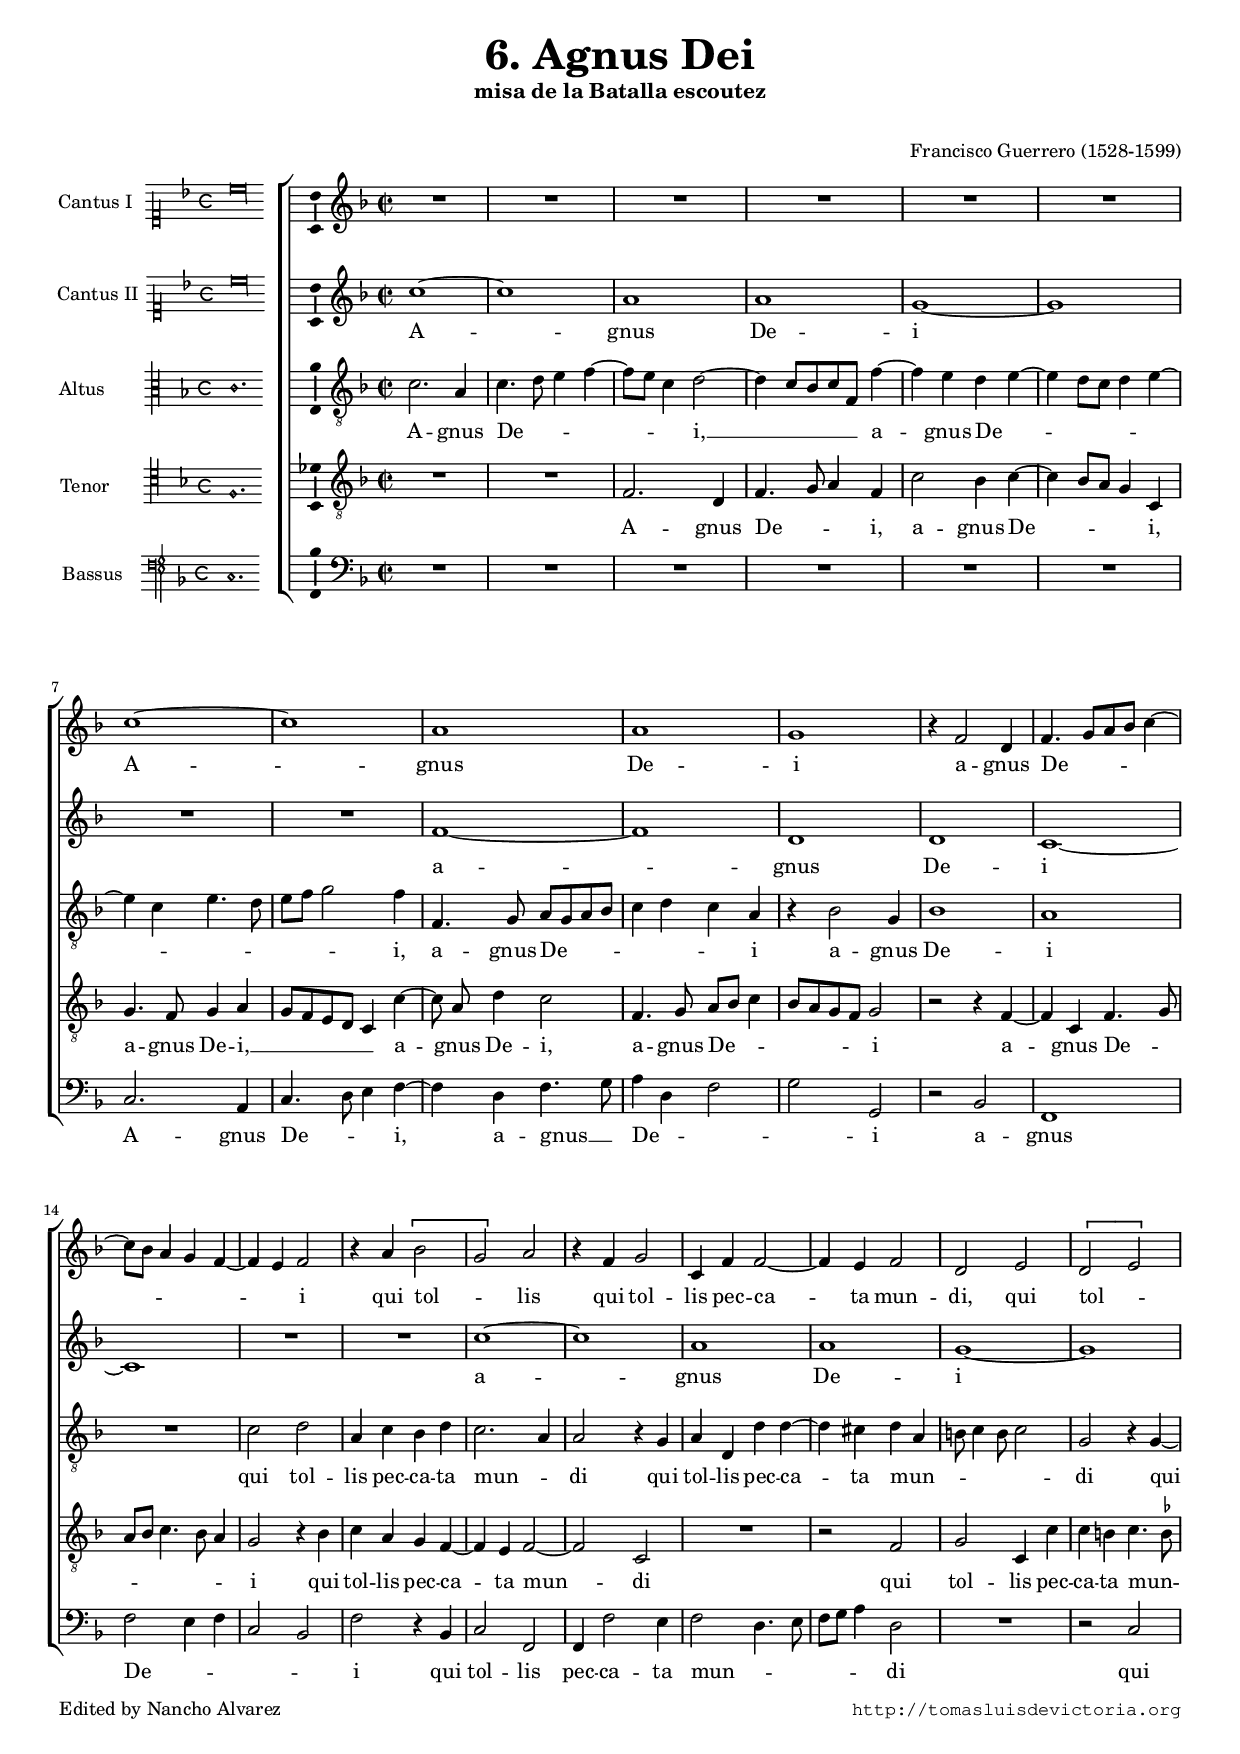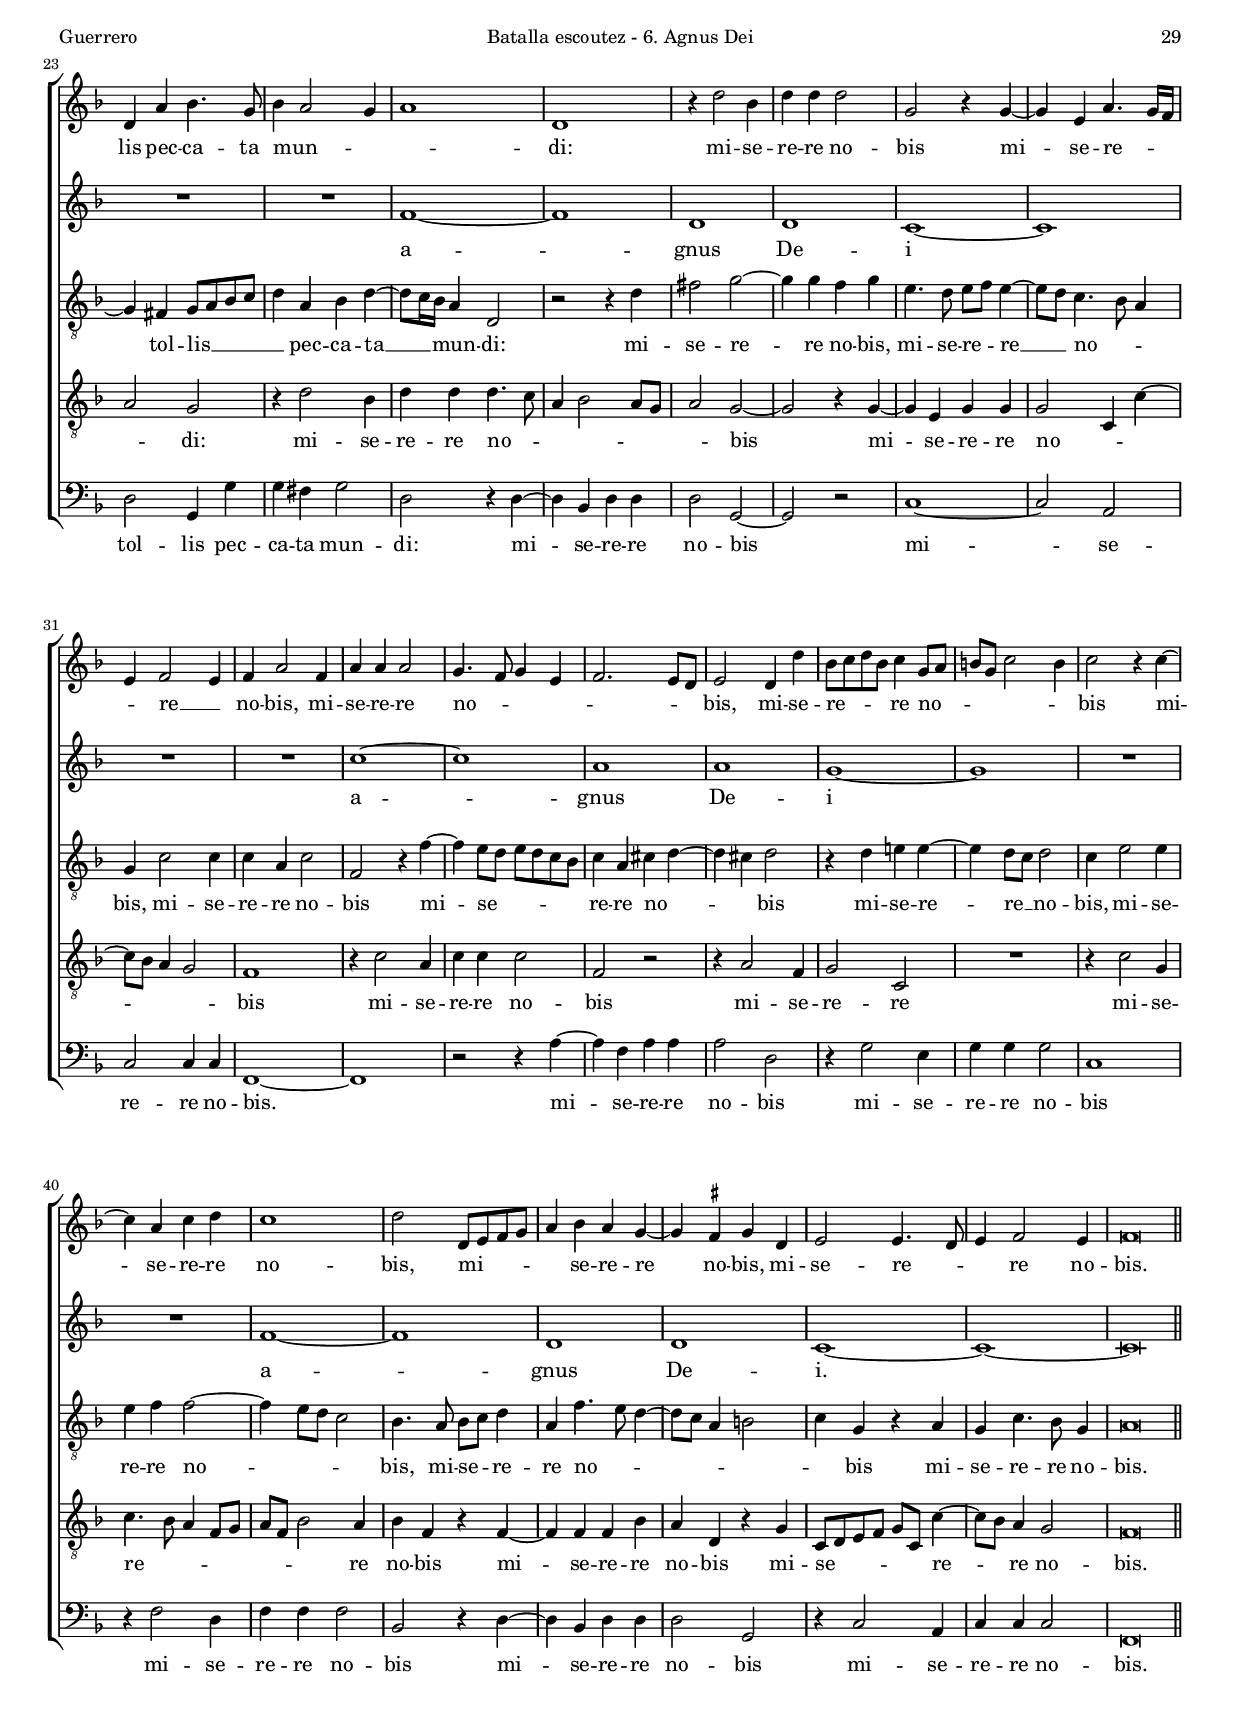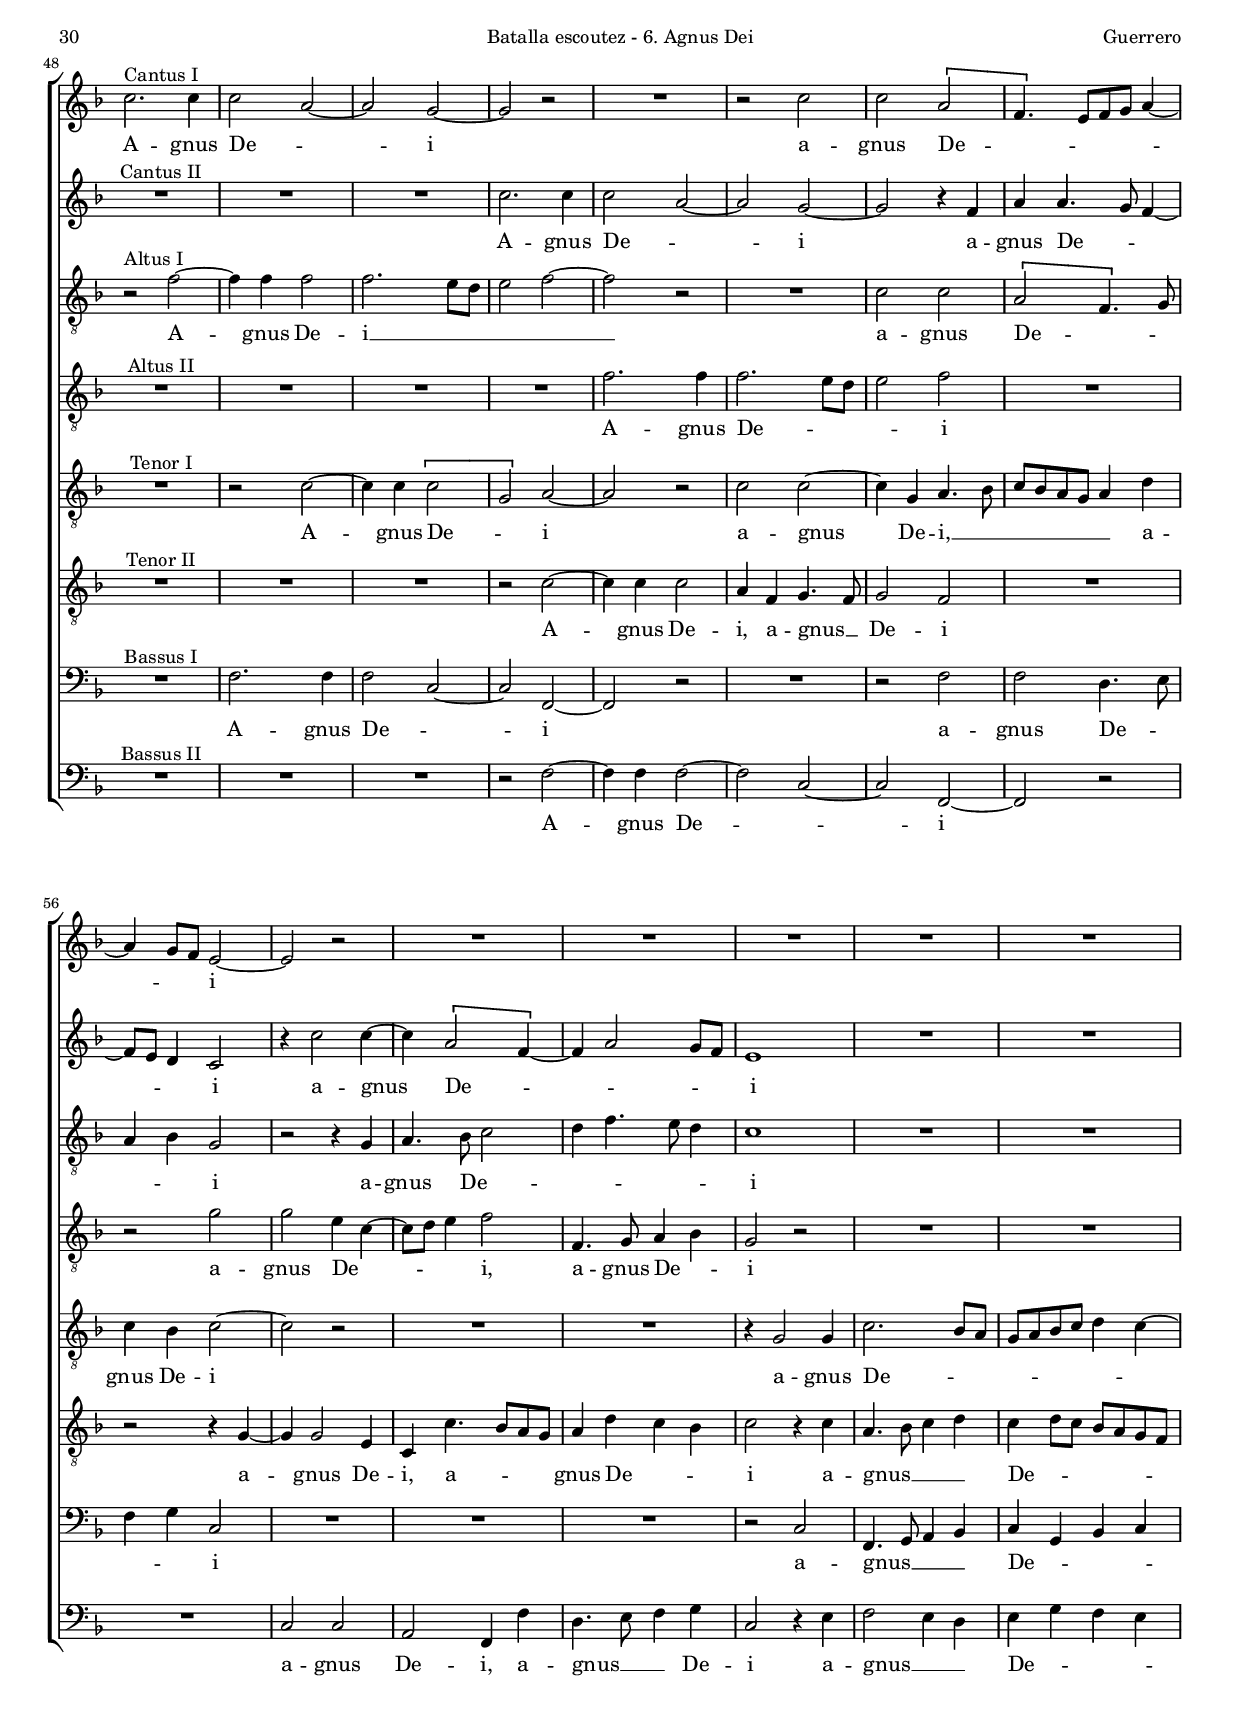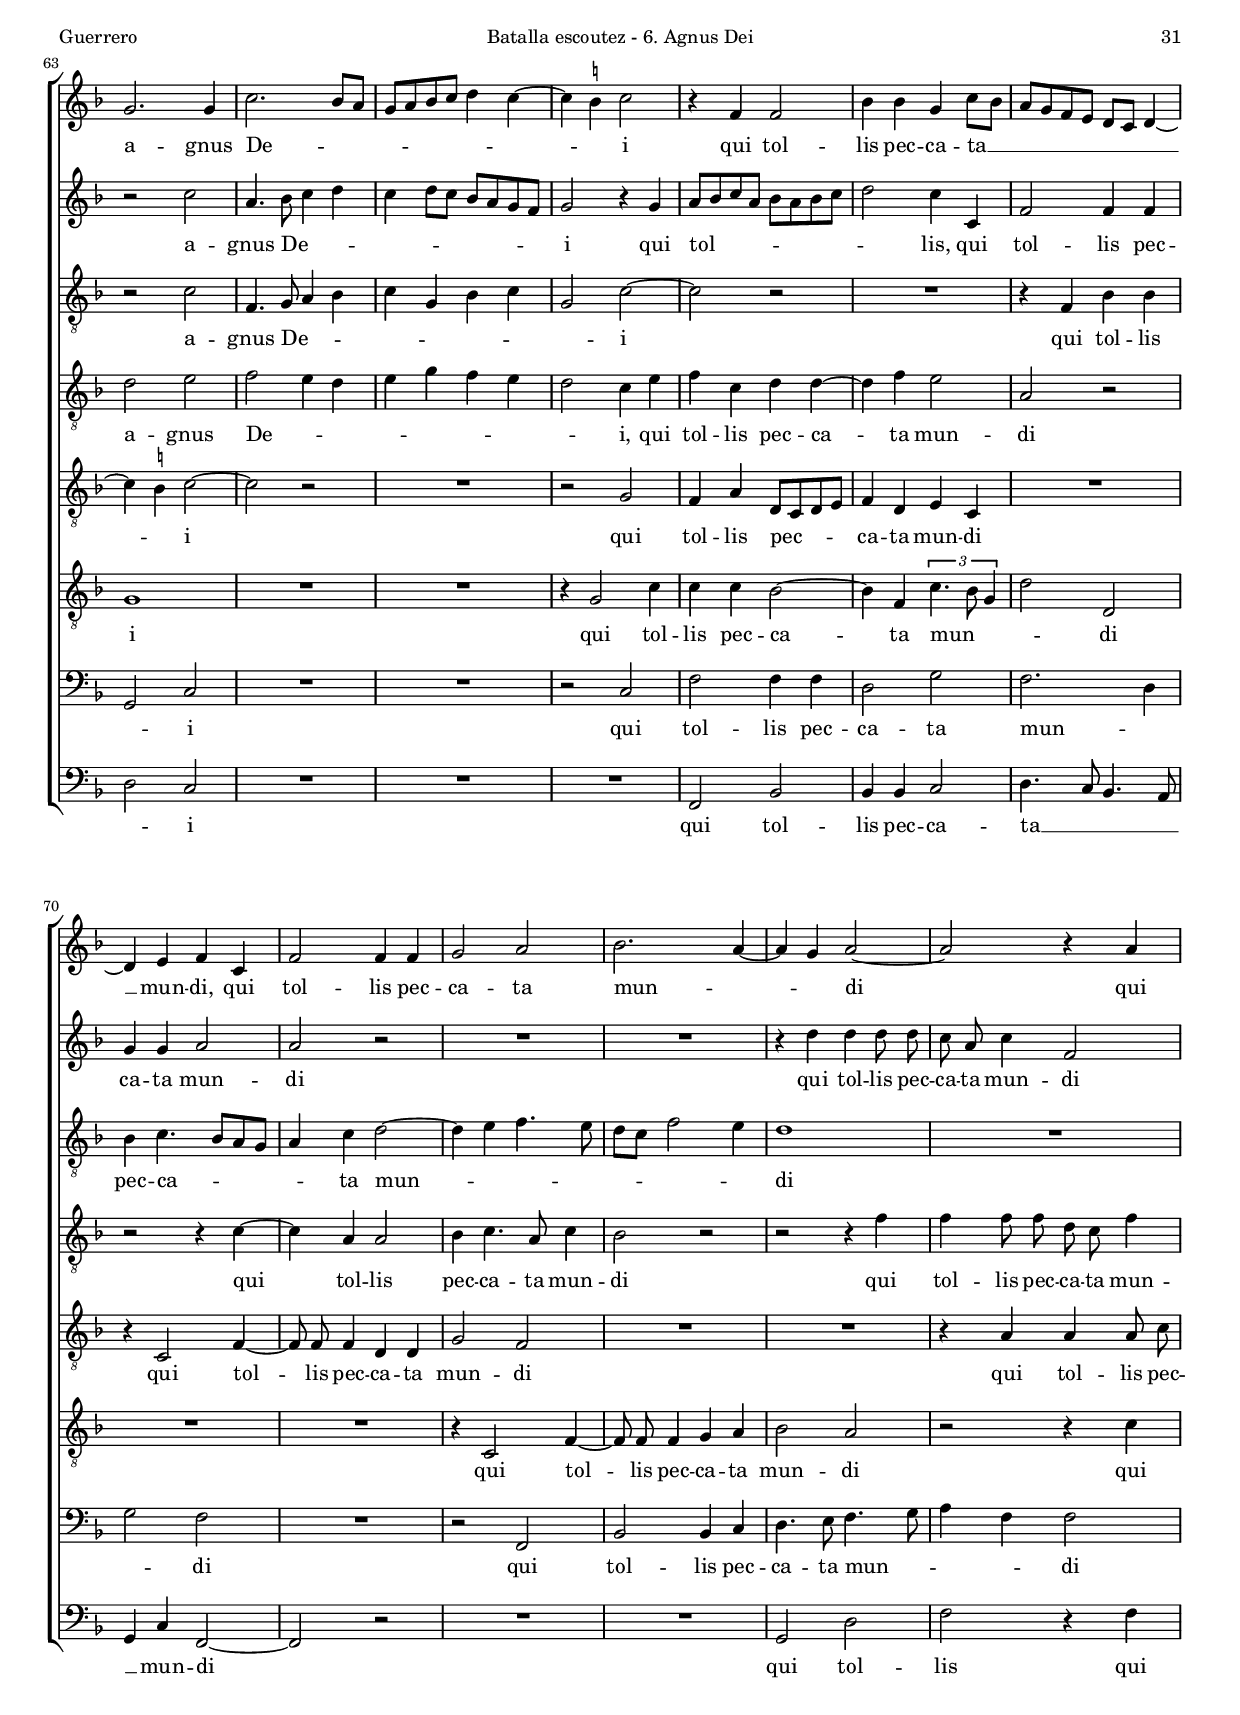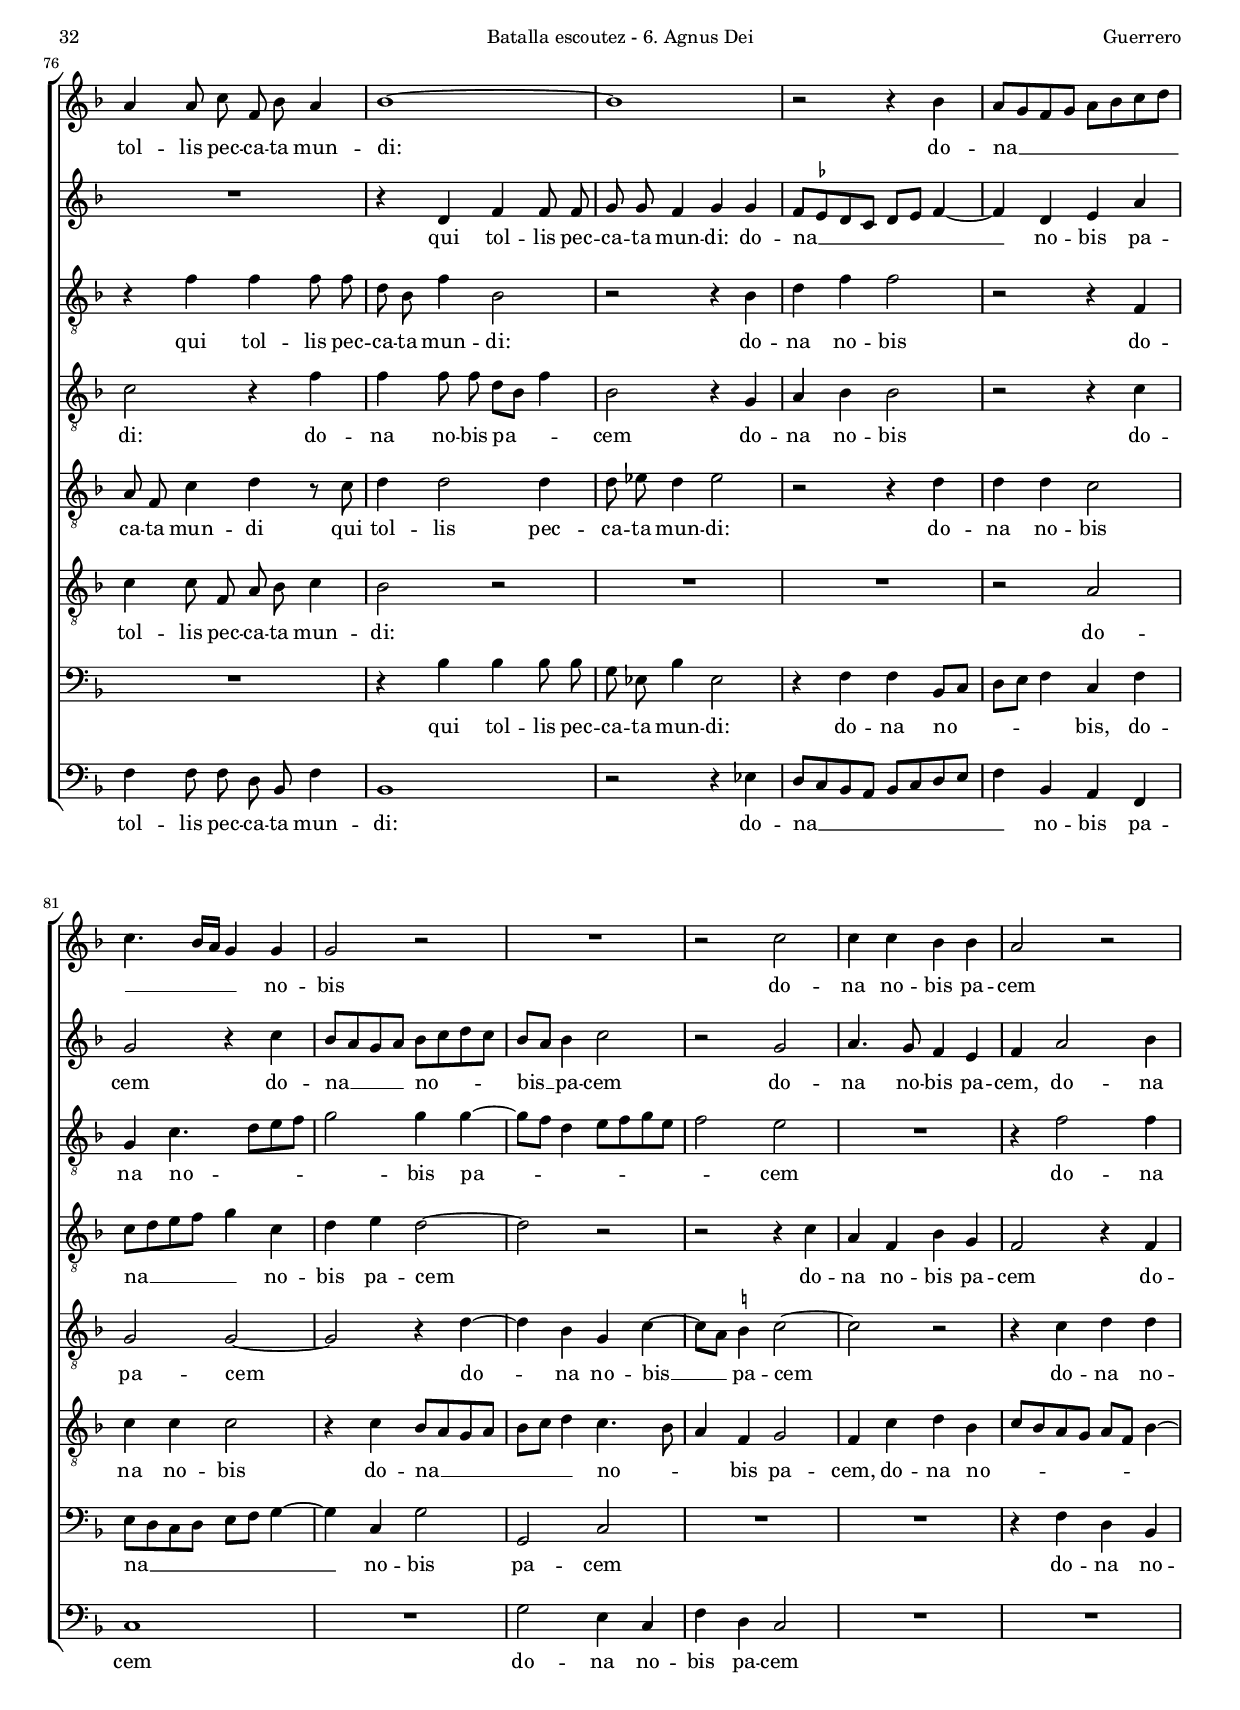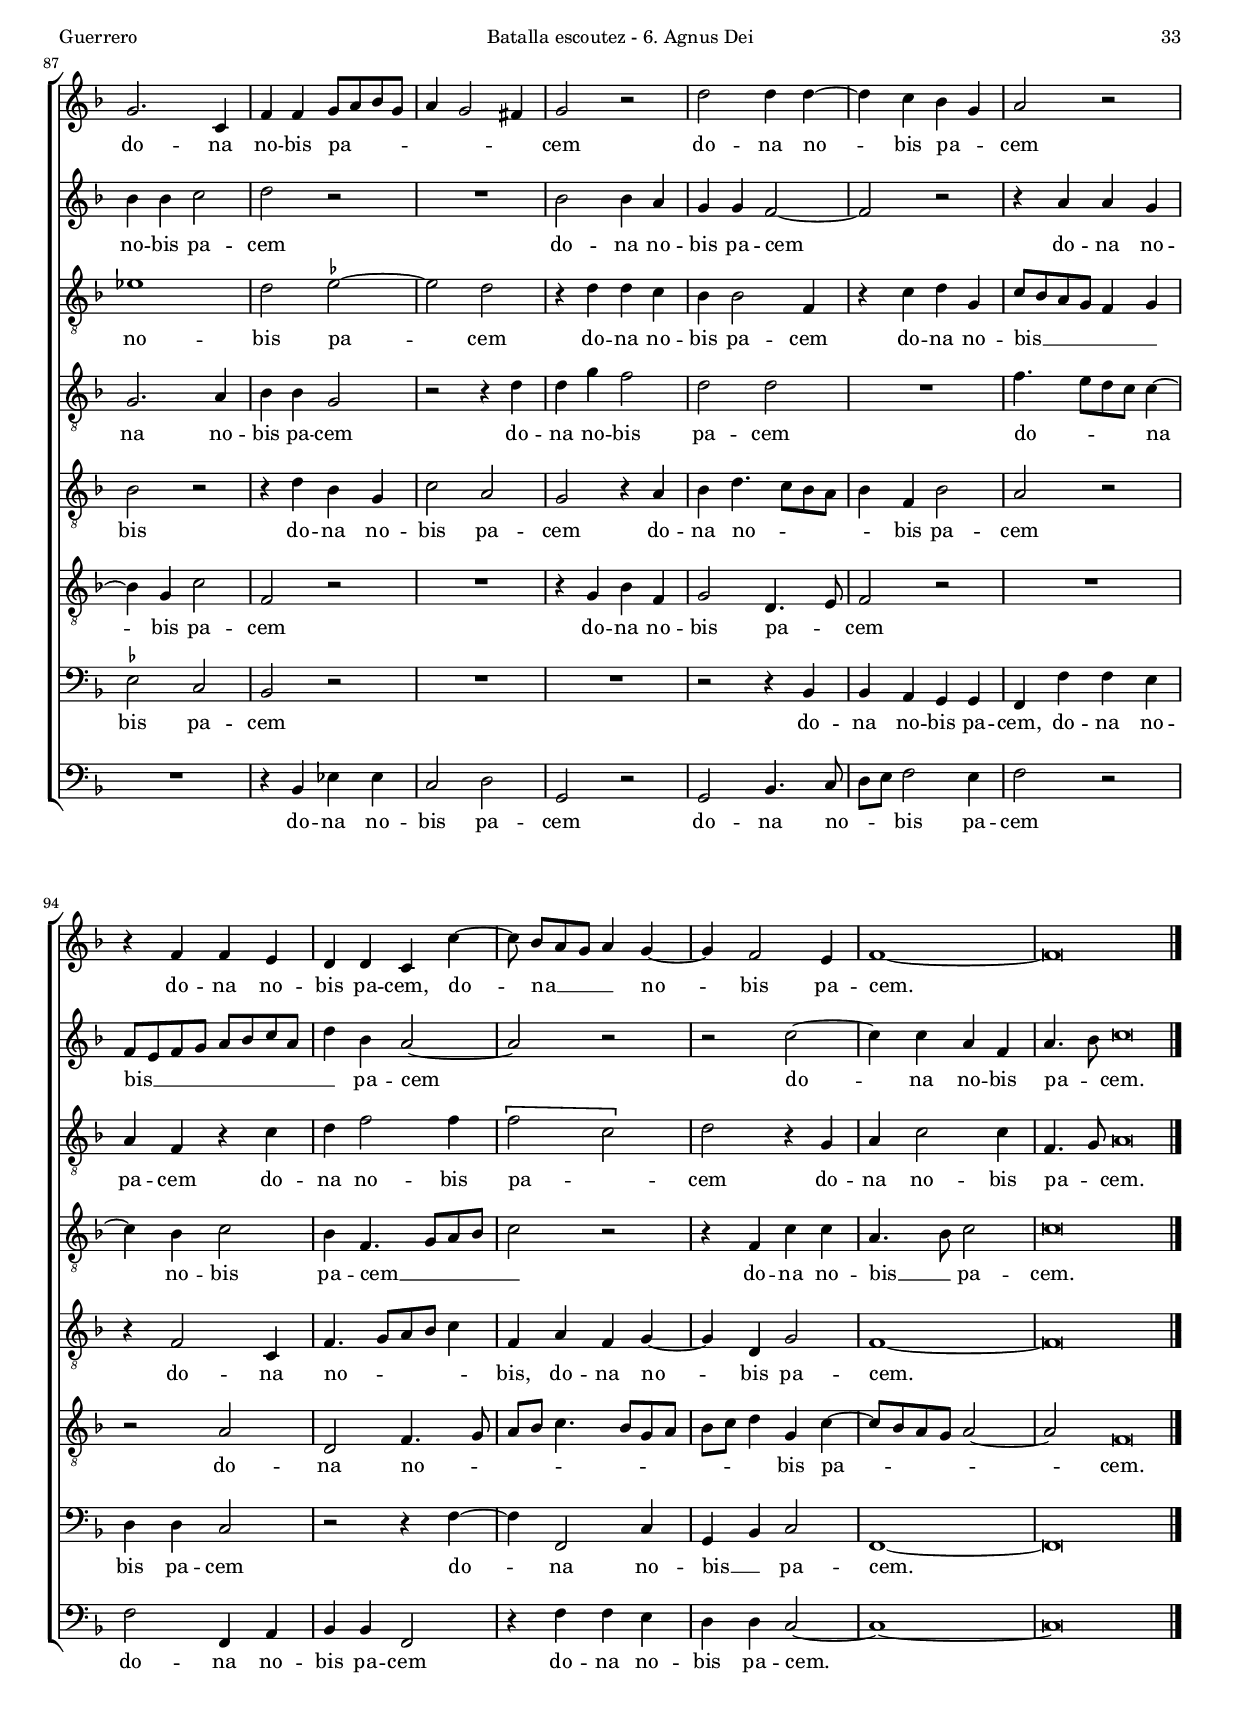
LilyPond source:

\version "2.18.0"

#(set-default-paper-size "a4")
#(set-global-staff-size 16.25)
#(ly:set-option 'point-and-click #f)
%mobile -s10.0 -i2.2

ss=\once \set suggestAccidentals = ##t
italicas=\override LyricText.font-shape = #'italic
rectas=\override LyricText.font-shape = #'upright
ss=\once \set suggestAccidentals = ##t
incipitwidth = 20
htitle="Batalla escoutez - 6. Agnus Dei"
hcomposer="Guerrero"

\header {
	title=\markup{\fontsize #3 "6. Agnus Dei" }
	subtitle="misa de la Batalla escoutez"
        subsubtitle=\markup{\null \vspace #1 }
	composer="Francisco Guerrero (1528-1599)"
        pdfauthor=\composer
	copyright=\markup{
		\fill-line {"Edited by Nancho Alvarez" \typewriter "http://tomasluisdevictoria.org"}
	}
%	tagline=""
}

global={\key f \major \time 2/2 \skip 1*47 \bar "||" \pageBreak
				\skip 1*52 \bar "|." }


cantus={
	%\once \override NoteHead.transparent = ##t c''1*0
	R1*4/4 |
	R1*4/4 |
	R1*4/4 |
	R1*4/4 |
%5
	R1*4/4 |
	R1*4/4 |
	c''1 ~ |
	c'' |
	a' |
%10
	a' |
	g' |
	r4 f'2 d'4 |
	f'4. g'8[ a' bes'] c''4 ~ |
	c''8 bes' a'4 g' f' ~ |
%15
	f' e' f'2 |
	r4 a' \[bes'2 |
	g'\] a' |
	r4 f' g'2 |
	c'4 f' f'2 ~ |
%20
	f'4 e' f'2 |
	d' e' |
	\[d' e'\] |
	d'4 a' bes'4. g'8 |
	bes'4 a'2 g'4 |
%25
	a'1 |
	d' |
	r4 d''2 bes'4 |
	d'' d'' d''2 |
	g' r4 g' ~ |
%30
	g' e' a'4. g'16 f' |
	e'4 f'2 e'4 |
	f' a'2 f'4 |
	a' a' a'2 |
	g'4. f'8 g'4 e' |
%35
	f'2. e'8 d' |
	e'2 d'4 d'' |
	bes'8 c'' d'' bes' c''4 g'8 a' |
	b' g' c''2 b'4 |
	c''2 r4 c'' ~ |
%40
	c'' a' c'' d'' |
	c''1 |
	d''2 d'8 e' f' g' |
	a'4 bes' a' g' ~ |
	g' \ss fis' g' d' |
%45
	e'2 e'4. d'8 |
	e'4 f'2 e'4 |
	f'\breve*1/2 |
	c''2.^\markup{"Cantus I"} c''4 |
	c''2 a' ~ |
%50
	a' g' ~ |
	g' r |
	R1*4/4 |
	r2 c'' |
	c'' \[a' |
%55
	f'4.\] e'8[ f' g'] a'4 ~ |
	a' g'8 f' e'2 ~ |
	e' r |
	R1*4/4 |
	R1*4/4 |
%60
	R1*4/4 |
	R1*4/4 |
	R1*4/4 |
	g'2. g'4 |
	c''2. bes'8 a' |
%65
	g' a' bes' c'' d''4 c'' ~ |
	c'' \ss b' c''2 |
	r4 f' f'2 |
	bes'4 bes' g' c''8 bes' |
	a' g' f' e' d' c' d'4 ~ |
%70
	d' e' f' c' |
	f'2 f'4 f' |
	g'2 a' |
	bes'2. a'4 ~ |
	a' g' a'2 ~ |
%75
	a' r4 a' |
	a' a'8 \noBeam c'' f' \noBeam bes' a'4 |
	bes'1 ~ |
	bes' |
	r2 r4 bes' |
%80
	a'8 g' f' g' a' bes' c'' d'' |
	c''4. bes'16 a' g'4 g' |
	g'2 r |
	R1*4/4 |
	r2 c'' |
%85
	c''4 c'' bes' bes' |
	a'2 r |
	g'2. c'4 |
	f' f' g'8 a' bes' g' |
	a'4 g'2 fis'4 |
%90
	g'2 r |
	d'' d''4 d'' ~ |
	d'' c'' bes' g' |
	a'2 r |
	r4 f' f' e' |
%95
	d' d' c' c'' ~ |
	c''8 bes'[ a' g'] a'4 g' ~ |
	g' f'2 e'4 |
	f'1 ~ |
	f'\breve*1/2
}

cantusdos={
	c''1 ~ |
	c'' |
	a' |
	a' |
%5
	g' ~ |
	g' |
	R1*4/4 |
	R1*4/4 |
	f'1 ~ |
%10
	f' |
	d' |
	d' |
	c' ~ |
	c' |
%15
	R1*4/4 |
	R1*4/4 |
	c''1 ~ |
	c'' |
	a' |
%20
	a' |
	g' ~ |
	g' |
	R1*4/4 |
	R1*4/4 |
%25
	f'1 ~ |
	f' |
	d' |
	d' |
	c' ~ |
%30
	c' |
	R1*4/4 |
	R1*4/4 |
	c''1 ~ |
	c'' |
%35
	a' |
	a' |
	g' ~ |
	g' |
	R1*4/4 |
%40
	R1*4/4 |
	f'1 ~ |
	f' |
	d' |
	d' |
%45
	c' ~ |
	c' ~ |
	c'\breve*1/2 |
	R1^\markup{"Cantus II"} |
	R1*4/4 |
%50
	R1*4/4 |
	c''2. c''4 |
	c''2 a' ~ |
	a' g' ~ |
	g' r4 f' |
%55
	a' a'4. g'8 f'4 ~ |
	f'8 e' d'4 c'2 |
	r4 c''2 c''4 ~ |
	c'' \[a'2 f'4 ~ \]|
	f' a'2 g'8 f' |
%60
	e'1 |
	R1*4/4 |
	R1*4/4 |
	r2 c'' |
	a'4. bes'8 c''4 d'' |
%65
	c'' d''8 c'' bes' a' g' f' |
	g'2 r4 g' |
	a'8 bes' c'' a' bes' a' bes' c'' |
	d''2 c''4 c' |
	f'2 f'4 f' |
%70
	g' g' a'2 |
	a' r |
	R1*4/4 |
	R1*4/4 |
	r4 d'' d'' d''8 \noBeam d'' |
%75
	c'' \noBeam a' c''4 f'2 |
	R1*4/4 |
	r4 d' f' f'8 \noBeam f' |
	g' \noBeam g' f'4 g' g' |
	f'8 \ss ees' d' c' d' ees' f'4 ~ |
%80
	f' d' e' a' |
	g'2 r4 c'' |
	bes'8 a' g' a' bes' c'' d'' c'' |
	bes' a' bes'4 c''2 |
	r g' |
%85
	a'4. g'8 f'4 e' |
	f' a'2 bes'4 |
	bes' bes' c''2 |
	d'' r |
	R1*4/4 |
%90
	bes'2 bes'4 a' |
	g' g' f'2 ~ |
	f' r |
	r4 a' a' g' |
	f'8 e' f' g' a' bes' c'' a' |
%95
	d''4 bes' a'2 ~ |
	a' r |
	r c'' ~ |
	c''4 c'' a' f' |
	a'4. bes'8 c''\breve*1/4
}

altus={
	c'2. a4 |
	c'4. d'8 e'4 f' ~ |
	f'8 e' c'4 d'2 ~ |
	d'4 c'8[ bes c' f] f'4 ~ |
%5
	f' e' d' e' ~ |
	e' d'8 c' d'4 e' ~ |
	e' c' e'4. d'8 |
	e' f' g'2 f'4 |
	f4. g8 a g a bes |
%10
	c'4 d' c' a |
	r bes2 g4 |
	bes1 |
	a |
	R1*4/4 |
%15
	c'2 d' |
	a4 c' bes d' |
	c'2. a4 |
	a2 r4 g |
	a d d' d' ~ |
%20
	d' cis' d' a |
	b8 c'4 b8 c'2 |
	g r4 g ~ |
	g fis g8 a bes c' |
	d'4 a bes d' ~ |
%25
	d'8 c'16 bes a4 d2 |
	r r4 d' |
	fis'2 g' ~ |
	g'4 g' f' g' |
	e'4. d'8 e' f' e'4 ~ |
%30
	e'8 d' c'4. bes8 a4 |
	g c'2 c'4 |
	c' a c'2 |
	f r4 f' ~ |
	f' e'8 d' e' d' c' bes |
%35
	c'4 a cis' d' ~ |
	d' cis' d'2 |
	r4 d' e'! e' ~ |
	e' d'8 c' d'2 |
	c'4 e'2 e'4 |
%40
	e' f' f'2 ~ |
	f'4 e'8 d' c'2 |
	bes4. a8 bes c' d'4 |
	a f'4. e'8 d'4 ~ |
	d'8 c' a4 b2 |
%45
	c'4 g r a |
	g c'4. bes8 g4 |
	a\breve*1/2 |
	r2^\markup{"Altus I"} f' ~ |
	f'4 f' f'2 |
%50
	f'2. e'8 d' |
	e'2 f' ~ |
	f' r |
	R1*4/4 |
	c'2 c' |
%55
	\[a f4.\] g8 |
	a4 bes g2 |
	r r4 g |
	a4. bes8 c'2 |
	d'4 f'4. e'8 d'4 |
%60
	c'1 |
	R1*4/4 |
	R1*4/4 |
	r2 c' |
	f4. g8 a4 bes |
%65
	c' g bes c' |
	g2 c' ~ |
	c' r |
	R1*4/4 |
	r4 f bes bes |
%70
	bes c'4. bes8 a g |
	a4 c' d'2 ~ |
	d'4 e' f'4. e'8 |
	d' c' f'2 e'4 |
	d'1 |
%75
	R1*4/4 |
	r4 f' f' f'8 \noBeam f' |
	d' \noBeam bes f'4 bes2 |
	r r4 bes |
	d' f' f'2 |
%80
	r r4 f |
	g c'4. d'8 e' f' |
	g'2 g'4 g' ~ |
	g'8 f' d'4 e'8 f' g' e' |
	f'2 e' |
%85
	R1*4/4 |
	r4 f'2 f'4 |
	ees'1 |
	d'2 \ss ees' ~ |
	ees' d' |
%90
	r4 d' d' c' |
	bes bes2 f4 |
	r c' d' g |
	c'8 bes a g f4 g |
	a f r c' |
%95
	d' f'2 f'4 |
	\[f'2 c'\] |
	d' r4 g |
	a c'2 c'4 |
	f4. g8 a\breve*1/4
}

altusdos={
	R1*4/4 |
	R1*4/4 |
	R1*4/4 |
	R1*4/4 |
%5
	R1*4/4 |
	R1*4/4 |
	R1*4/4 |
	R1*4/4 |
	R1*4/4 |
%10
	R1*4/4 |
	R1*4/4 |
	R1*4/4 |
	R1*4/4 |
	R1*4/4 |
%15
	R1*4/4 |
	R1*4/4 |
	R1*4/4 |
	R1*4/4 |
	R1*4/4 |
%20
	R1*4/4 |
	R1*4/4 |
	R1*4/4 |
	R1*4/4 |
	R1*4/4 |
%25
	R1*4/4 |
	R1*4/4 |
	R1*4/4 |
	R1*4/4 |
	R1*4/4 |
%30
	R1*4/4 |
	R1*4/4 |
	R1*4/4 |
	R1*4/4 |
	R1*4/4 |
%35
	R1*4/4 |
	R1*4/4 |
	R1*4/4 |
	R1*4/4 |
	R1*4/4 |
%40
	R1*4/4 |
	R1*4/4 |
	R1*4/4 |
	R1*4/4 |
	R1*4/4 |
%45
	R1*4/4 |
	R1*4/4 |
	R1*4/4 |
	R1^\markup{"Altus II"} |
	R1*4/4 |
%50
	R1*4/4 |
	R1*4/4 |
	f'2. f'4 |
	f'2. e'8 d' |
	e'2 f' |
%55
	R1*4/4 |
	r2 g' |
	g' e'4 c' ~ |
	c'8 d' e'4 f'2 |
	f4. g8 a4 bes |
%60
	g2 r |
	R1*4/4 |
	R1*4/4 |
	d'2 e' |
	f' e'4 d' |
%65
	e' g' f' e' |
	d'2 c'4 e' |
	f' c' d' d' ~ |
	d' f' e'2 |
	a r |
%70
	r r4 c' ~ |
	c' a a2 |
	bes4 c'4. a8 c'4 |
	bes2 r |
	r r4 f' |
%75
	f' f'8 \noBeam f' d' \noBeam c' f'4 |
	c'2 r4 f' |
	f' f'8 \noBeam f' d' bes f'4 |
	bes2 r4 g |
	a bes bes2 |
%80
	r r4 c' |
	c'8 d' e' f' g'4 c' |
	d' e' d'2 ~ |
	d' r |
	r r4 c' |
%85
	a f bes g |
	f2 r4 f |
	g2. a4 |
	bes bes g2 |
	r r4 d' |
%90
	d' g' f'2 |
	d' d' |
	R1*4/4 |
	f'4. e'8[ d' c'] c'4 ~ |
	c' bes c'2 |
%95
	bes4 f4. g8 a bes |
	c'2 r |
	r4 f c' c' |
	a4. bes8 c'2 |
	c'\breve*1/2
}

tenor={
	R1*4/4 |
	R1*4/4 |
	f2. d4 |
	f4. g8 a4 f |
%5
	c'2 bes4 c' ~ |
	c' bes8 a g4 c |
	g4. f8 g4 a |
	g8 f e d c4 c' ~ |
	c'8 \noBeam a d'4 c'2 |
%10
	f4. g8 a bes c'4 |
	bes8 a g f g2 |
	r r4 f ~ |
	f c f4. g8 |
	a bes c'4. bes8 a4 |
%15
	g2 r4 bes |
	c' a g f ~ |
	f e f2 ~ |
	f c |
	R1*4/4 |
%20
	r2 f |
	g c4 c' |
	c' b c'4. \ss bes8 |
	a2 g |
	r4 d'2 bes4 |
%25
	d' d' d'4. c'8 |
	a4 bes2 a8 g |
	a2 g ~ |
	g r4 g ~ |
	g e g g |
%30
	g2 c4 c' ~ |
	c'8 bes a4 g2 |
	f1 |
	r4 c'2 a4 |
	c' c' c'2 |
%35
	f r |
	r4 a2 f4 |
	g2 c |
	R1*4/4 |
	r4 c'2 g4 |
%40
	c'4. bes8 a4 f8 g |
	a f bes2 a4 |
	bes f r f ~ |
	f f f bes |
	a d r g |
%45
	c8 d e f g c c'4 ~ |
	c'8 bes a4 g2 |
	f\breve*1/2 |
	R1^\markup{"Tenor I"} |
	r2 c' ~ |
%50
	c'4 c' \[c'2 |
	g\] a ~ |
	a r |
	c' c' ~ |
	c'4 g a4. bes8 |
%55
	c' bes a g a4 d' |
	c' bes c'2 ~ |
	c' r |
	R1*4/4 |
	R1*4/4 |
%60
	r4 g2 g4 |
	c'2. bes8 a |
	g a bes c' d'4 c' ~ |
	c' \ss b c'2 ~ |
	c' r |
%65
	R1*4/4 |
	r2 g |
	f4 a d8 c d e |
	f4 d e c |
	R1*4/4 |
%70
	r4 c2 f4 ~ |
	f8 \noBeam f f4 d d |
	g2 f |
	R1*4/4 |
	R1*4/4 |
%75
	r4 a a a8 \noBeam c' |
	a \noBeam f c'4 d' r8 c' |
	d'4 d'2 d'4 |
	d'8 \noBeam ees' d'4 ees'2 |
	r r4 d' |
%80
	d' d' c'2 |
	g g ~ |
	g r4 d' ~ |
	d' bes g c' ~ |
	c'8 a \ss b4 c'2 ~ |
%85
	c' r |
	r4 c' d' d' |
	bes2 r |
	r4 d' bes g |
	c'2 a |
%90
	g r4 a |
	bes d'4. c'8 bes a |
	bes4 f bes2 |
	a r |
	r4 f2 c4 |
%95
	f4. g8[ a bes] c'4 |
	f a f g ~ |
	g d g2 |
	f1 ~ |
	f\breve*1/2
}

tenordos={
	R1*4/4 |
	R1*4/4 |
	R1*4/4 |
	R1*4/4 |
%5
	R1*4/4 |
	R1*4/4 |
	R1*4/4 |
	R1*4/4 |
	R1*4/4 |
%10
	R1*4/4 |
	R1*4/4 |
	R1*4/4 |
	R1*4/4 |
	R1*4/4 |
%15
	R1*4/4 |
	R1*4/4 |
	R1*4/4 |
	R1*4/4 |
	R1*4/4 |
%20
	R1*4/4 |
	R1*4/4 |
	R1*4/4 |
	R1*4/4 |
	R1*4/4 |
%25
	R1*4/4 |
	R1*4/4 |
	R1*4/4 |
	R1*4/4 |
	R1*4/4 |
%30
	R1*4/4 |
	R1*4/4 |
	R1*4/4 |
	R1*4/4 |
	R1*4/4 |
%35
	R1*4/4 |
	R1*4/4 |
	R1*4/4 |
	R1*4/4 |
	R1*4/4 |
%40
	R1*4/4 |
	R1*4/4 |
	R1*4/4 |
	R1*4/4 |
	R1*4/4 |
%45
	R1*4/4 |
	R1*4/4 |
	R1*4/4 |
	R1^\markup{"Tenor II"} |
	R1*4/4 |
%50
	R1*4/4 |
	r2 c' ~ |
	c'4 c' c'2 |
	a4 f g4. f8 |
	g2 f |
%55
	R1*4/4 |
	r2 r4 g ~ |
	g g2 e4 |
	c c'4. bes8 a g |
	a4 d' c' bes |
%60
	c'2 r4 c' |
	a4. bes8 c'4 d' |
	c' d'8 c' bes a g f |
	g1 |
	R1*4/4 |
%65
	R1*4/4 |
	r4 g2 c'4 |
	c' c' bes2 ~ |
	\override Voice.TupletBracket.direction = #up
	bes4 f \tuplet 3/2 {c'4. bes8 g4 } %c' bes8 g |
	d'2 d |
%70
	R1*4/4 |
	R1*4/4 |
	r4 c2 f4 ~ |
	f8 \noBeam f f4 g a |
	bes2 a |
%75
	r r4 c' |
	c' c'8 \noBeam f a \noBeam bes c'4 |
	bes2 r |
	R1*4/4 |
	R1*4/4 |
%80
	r2 a |
	c'4 c' c'2 |
	r4 c' bes8 a g a |
	bes c' d'4 c'4. bes8 |
	a4 f g2 |
%85
	f4 c' d' bes |
	c'8 bes a g a f bes4 ~ |
	bes g c'2 |
	f r |
	R1*4/4 |
%90
	r4 g bes f |
	g2 d4. e8 |
	f2 r |
	R1*4/4 |
	r2 a |
%95
	d f4. g8 |
	a bes c'4. bes8 g a |
	bes c' d'4 g c' ~ |
	c'8 bes a g a2 ~ |
	a f\breve*1/4
}

bassus={
	%\once \override NoteHead.transparent = ##t c1*0
	R1*4/4 |
	R1*4/4 |
	R1*4/4 |
	R1*4/4 |
%5
	R1*4/4 |
	R1*4/4 |
	c2. a,4 |
	c4. d8 e4 f ~ |
	f d f4. g8 |
%10
	a4 d f2 |
	g g, |
	r bes, |
	f,1 |
	f2 e4 f |
%15
	c2 bes, |
	f r4 bes, |
	c2 f, |
	f,4 f2 e4 |
	f2 d4. e8 |
%20
	f g a4 d2 |
	R1*4/4 |
	r2 c |
	d g,4 g |
	g fis g2 |
%25
	d r4 d ~ |
	d bes, d d |
	d2 g, ~ |
	g, r |
	c1 ~ |
%30
	c2 a, |
	c c4 c |
	f,1 ~ |
	f, |
	r2 r4 a ~ |
%35
	a f a a |
	a2 d |
	r4 g2 e4 |
	g g g2 |
	c1 |
%40
	r4 f2 d4 |
	f f f2 |
	bes, r4 d ~ |
	d bes, d d |
	d2 g, |
%45
	r4 c2 a,4 |
	c c c2 |
	f,\breve*1/2 |
	R1^\markup{"Bassus I"}
	f2. f4 |
%50
	f2 c ~ |
	c f, ~ |
	f, r |
	R1*4/4 |
	r2 f |
%55
	f d4. e8 |
	f4 g c2 |
	R1*4/4 |
	R1*4/4 |
	R1*4/4 |
%60
	r2 c |
	f,4. g,8 a,4 bes, |
	c g, bes, c |
	g,2 c |
	R1*4/4 |
%65
	R1*4/4 |
	r2 c |
	f f4 f |
	d2 g |
	f2. d4 |
%70
	g2 f |
	R1*4/4 |
	r2 f, |
	bes, bes,4 c |
	d4. e8 f4. g8 |
%75
	a4 f f2 |
	R1*4/4 |
	r4 bes bes bes8 \noBeam bes |
	g \noBeam ees bes4 ees2 |
	r4 f f bes,8 c |
%80
	d e f4 c f |
	e8 d c d e f g4 ~ |
	g c g2 |
	g, c |
	R1*4/4 |
%85
	R1*4/4 |
	r4 f d bes, |
	\ss ees2 c |
	bes, r |
	R1*4/4 |
%90
	R1*4/4 |
	r2 r4 bes, |
	bes, a, g, g, |
	f, f f e |
	d d c2 |
%95
	r r4 f ~ |
	f f,2 c4 |
	g, bes, c2 |
	f,1 ~ |
	f,\breve*1/2
}

bassusdos={
	R1*4/4 |
	R1*4/4 |
	R1*4/4 |
	R1*4/4 |
%5
	R1*4/4 |
	R1*4/4 |
	R1*4/4 |
	R1*4/4 |
	R1*4/4 |
%10
	R1*4/4 |
	R1*4/4 |
	R1*4/4 |
	R1*4/4 |
	R1*4/4 |
%15
	R1*4/4 |
	R1*4/4 |
	R1*4/4 |
	R1*4/4 |
	R1*4/4 |
%20
	R1*4/4 |
	R1*4/4 |
	R1*4/4 |
	R1*4/4 |
	R1*4/4 |
%25
	R1*4/4 |
	R1*4/4 |
	R1*4/4 |
	R1*4/4 |
	R1*4/4 |
%30
	R1*4/4 |
	R1*4/4 |
	R1*4/4 |
	R1*4/4 |
	R1*4/4 |
%35
	R1*4/4 |
	R1*4/4 |
	R1*4/4 |
	R1*4/4 |
	R1*4/4 |
%40
	R1*4/4 |
	R1*4/4 |
	R1*4/4 |
	R1*4/4 |
	R1*4/4 |
%45
	R1*4/4 |
	R1*4/4 |
	R1*4/4 |
	R1^\markup{"Bassus II"} |
	R1*4/4 |
%50
	R1*4/4 |
	r2 f ~ |
	f4 f f2 ~ |
	f c ~ |
	c f, ~ |
%55
	f, r |
	R1*4/4 |
	c2 c |
	a, f,4 f |
	d4. e8 f4 g |
%60
	c2 r4 e |
	f2 e4 d |
	e g f e |
	d2 c |
	R1*4/4 |
%65
	R1*4/4 |
	R1*4/4 |
	f,2 bes, |
	bes,4 bes, c2 |
	d4. c8 bes,4. a,8 |
%70
	g,4 c f,2 ~ |
	f, r |
	R1*4/4 |
	R1*4/4 |
	g,2 d |
%75
	f r4 f |
	f f8 \noBeam f d \noBeam bes, f4 |
	bes,1 |
	r2 r4 ees |
	d8 c bes, a, bes, c d e |
%80
	f4 bes, a, f, |
	c1 |
	R1*4/4 |
	g2 e4 c |
	f d c2 |
%85
	R1*4/4 |
	R1*4/4 |
	R1*4/4 |
	r4 bes, ees ees |
	c2 d |
%90
	g, r |
	g, bes,4. c8 |
	d e f2 e4 |
	f2 r |
	f f,4 a, |
%95
	bes, bes, f,2 |
	r4 f f e |
	d d c2 ~ |
	c1 ~ |
	c\breve*1/2
}

textocantus=\lyricmode{
A -- _ gnus De -- i
a -- gnus De -- _ _ _ _ _ _ _ _ _ _ _ i
qui tol -- _ lis
qui tol -- lis pec -- ca -- _ ta mun -- di,
qui tol -- _ lis pec -- ca -- ta mun -- _ _ _ di:
mi -- se -- re -- re no -- bis
mi -- _ se -- re -- _ _ _ re __ _ no -- bis,
mi -- se -- re -- re no -- _ _ _ _ _ _ bis,
mi -- se -- re -- _ _ _ re no -- _ _ _ _ _ bis
mi -- _ se -- re -- re no -- bis,
mi -- _ _ _ _ se -- re -- re _ no -- bis,
mi -- se -- re -- _ _ re no -- bis.
A -- gnus De -- _ _ i _
a -- gnus De -- _ _ _ _ _ _ _ _ i _
a -- gnus De -- _ _ _ _ _ _ _ _ _ _ i
qui tol -- lis pec -- ca -- ta __ _ _ _ _ _ _ _ _ _ mun -- di,
qui tol -- lis pec -- ca -- ta mun -- _ _ _ di _
qui tol -- lis pec -- ca -- ta mun -- di: _
do -- na __ _ _ _ _ _ _ _ _ _ _ _ no -- bis
do -- na no -- bis pa -- cem
do -- na no -- bis pa -- _ _ _ _ _ _ cem
do -- na no -- _ bis pa -- _ cem
do -- na no -- bis pa -- cem,
do -- _ na __ _ _ _ no -- _ bis pa -- cem. _ 
}

textocantusdos=\lyricmode{
A -- _ gnus De -- i _
a -- _ gnus De -- i _
a -- _ gnus De -- i _
a -- _ gnus De -- i _
a -- _ gnus De -- i _
a -- _ gnus De -- i. _ _ 
A -- gnus De -- _ _ i _
a -- gnus De -- _ _ _ _ _ i
a -- gnus _ De -- _ _ _ _ _ i
a -- gnus De -- _ _ _ _ _ _ _ _ _ i
qui tol -- _ _ _ _ _ _ _ _ lis,
qui tol -- lis pec -- ca -- ta mun -- di
qui tol -- lis pec -- ca -- ta mun -- di
qui tol -- lis pec -- ca -- ta mun -- di:
do -- na __ _ _ _ _ _ _ _ no -- bis pa -- cem
do -- na __ _ _ _ no -- _ _ _ bis __ _ pa -- cem
do -- na no -- bis pa -- cem,
do -- na no -- bis pa -- cem
do -- na no -- bis pa -- cem _
do -- na no -- bis __ _ _ _ _ _ _ _ _ pa -- cem _
do -- _ na no -- bis pa -- _ cem.
}

textoaltus=\lyricmode{
A -- gnus De -- _ _ _ _ _ _ i, __ _ _ _ _ _ 
a -- _ gnus De -- _ _ _ _ _ _ _ _ _ _ _ _ _ i,
a -- gnus De -- _ _ _ _ _ _ i
a -- gnus De -- i
qui tol -- lis pec -- ca -- ta mun -- _ di
qui tol -- lis pec -- ca -- _ ta mun -- _ _ _ _ _ di
qui _ tol -- lis __ _ _ _ _ pec -- ca -- ta __ _ _ _ mun -- di:
mi -- se -- re -- _ re no -- bis,
mi -- se -- re -- _ re __ _ _ no -- _ _ bis,
mi -- se -- re -- re no -- bis
mi -- _ se -- _ _ _ _ _ re -- re no -- _ _ _ bis
mi -- se -- re -- _ re __ _ no -- bis,
mi -- se -- re -- re no -- _ _ _ _ bis,
mi -- se -- _ re -- re no -- _ _ _ _ _ _ _ bis
mi -- se -- re -- re no -- bis.
A -- _ gnus De -- i __ _ _ _ _ _ 
a -- gnus De -- _ _ _ _ i
a -- gnus De -- _ _ _ _ _ i
a -- gnus De -- _ _ _ _ _ _ _ i _
qui tol -- lis pec -- ca -- _ _ _ _ ta mun -- _ _ _ _ _ _ _ _ di
qui tol -- lis pec -- ca -- ta mun -- di:
do -- na no -- bis
do -- na no -- _ _ _ _ bis pa -- _ _ _ _ _ _ _ _ cem
do -- na no -- bis pa -- _ cem
do -- na no -- bis pa -- cem
do -- na no -- bis __ _ _ _ _ _ pa -- cem
do -- na no -- bis pa -- _ cem
do -- na no -- bis pa -- _ cem.
}

textoaltusdos=\lyricmode{
A -- gnus De -- _ _ _ i
a -- gnus De -- _ _ _ _ i,
a -- gnus De -- _ i
a -- gnus De -- _ _ _ _ _ _ _ i,
qui tol -- lis pec -- ca -- _ ta mun -- di
qui _ tol -- lis pec -- ca -- ta mun -- di
qui tol -- lis pec -- ca -- ta mun -- di:
do -- na no -- bis pa -- _ _ cem
do -- na no -- bis
do -- na __ _ _ _ _ no -- bis pa -- cem _
do -- na no -- bis pa -- cem
do -- na no -- bis pa -- cem
do -- na no -- bis pa -- cem
do -- _ _ _ na _ no -- bis pa -- cem __ _ _ _ _ 
do -- na no -- bis __ _ pa -- cem.
}

textotenor=\lyricmode{
A -- gnus De -- _ _ i,
a -- gnus De -- _ _ _ _ i,
a -- gnus De -- i, __ _ _ _ _ _ 
a -- _ gnus De -- i,
a -- gnus De -- _ _ _ _ _ _ i
a -- _ gnus De -- _ _ _ _ _ _ i
qui tol -- lis pec -- ca -- _ ta mun -- _ di
qui tol -- lis pec -- ca -- ta mun -- _ _ di:
mi -- se -- re -- re no -- _ _ _ _ _ _ bis _
mi -- _ se -- re -- re no -- _ _ _ _ _ _ bis
mi -- se -- re -- re no -- bis
mi -- se -- re -- re
mi -- se -- re -- _ _ _ _ _ _ _ re no -- bis
mi -- _ se -- re -- re no -- bis
mi -- se -- _ _ _ _ _ re -- _ _ re no -- bis.
A -- _ gnus De -- _ i _
a -- gnus _ De -- i, __ _ _ _ _ _ _ 
a -- gnus De -- i _
a -- gnus De -- _ _ _ _ _ _ _ _ _ _ i _
qui tol -- lis pec -- _ _ _ ca -- ta mun -- di
qui tol -- _ lis pec -- ca -- ta mun -- di
qui tol -- lis pec -- ca -- ta mun -- di
qui tol -- lis pec -- ca -- ta mun -- di:
do -- na no -- bis pa -- cem _
do -- _ na no -- bis __ _ _ pa -- cem _
do -- na no -- bis
do -- na no -- bis pa -- cem
do -- na no -- _ _ _ _ bis pa -- cem
do -- na no -- _ _ _ _ bis,
do -- na no -- _ bis pa -- cem. _
}

textotenordos=\lyricmode{
A -- _ gnus De -- i,
a -- gnus __ _ De -- i
a -- _ gnus De -- i,
a -- _ _ _ gnus De -- _ _ i
a -- gnus __ _ _ _ De -- _ _ _ _ _ _ i
qui tol -- lis pec -- ca -- _ ta mun -- _ _ _ di
qui tol -- _ lis pec -- ca -- ta mun -- di
qui tol -- lis pec -- ca -- ta mun -- di:
do -- na no -- bis do -- na __ _ _ _ _ _ _ no -- _ _ bis pa -- cem,
do -- na no -- _ _ _ _ _ _ _ _ bis pa -- cem
do -- na no -- bis pa -- _ cem
do -- na no -- _ _ _ _ _ _ _ _ _ _ bis pa -- _ _ _ _ _ _ cem. 
}

textobassus=\lyricmode{
A -- gnus De -- _ _ i, _
a -- gnus __ _ De -- _ _ _ i
a -- gnus De -- _ _ _ _ i
qui tol -- lis pec -- ca -- ta mun -- _ _ _ _ _ di
qui tol -- lis pec -- ca -- ta mun -- di:
mi -- _ se -- re -- re no -- bis _
mi -- _ se -- re -- re no -- bis. _
mi -- _ se -- re -- re no -- bis
mi -- se -- re -- re no -- bis
mi -- se -- re -- re no -- bis
mi -- _ se -- re -- re no -- bis
mi -- se -- re -- re no -- bis.
A -- gnus De -- _ _ i _
a -- gnus De -- _ _ _ i
a -- gnus __ _ _ _ De -- _ _ _ _ i
qui tol -- lis pec -- ca -- ta mun -- _ _ di
qui tol -- lis pec -- ca -- ta mun -- _ _ _ di
qui tol -- lis pec -- ca -- ta mun -- di:
do -- na no -- _ _ _ _ bis,
do -- na __ _ _ _ _ _ _ _ no -- bis pa -- cem
do -- na no -- bis pa -- cem
do -- na no -- bis pa -- cem,
do -- na no -- bis pa -- cem
do -- _ na no -- bis __ _ pa -- cem. _ 
}

textobassusdos=\lyricmode{
A -- _ gnus De -- _ _ _ i _
a -- gnus De -- i,
a -- gnus __ _ _ De -- i
a -- gnus __ _ _ De -- _ _ _ _ i
qui tol -- lis pec -- ca -- ta __ _ _ _ _ mun -- di _
qui tol -- lis 
qui tol -- lis pec -- ca -- ta mun -- di:
do -- na __ _ _ _ _ _ _ _ _ no -- bis pa -- cem
do -- na no -- bis pa -- cem
do -- na no -- bis pa -- cem
do -- na no -- _ _ bis pa -- cem
do -- na no -- bis pa -- cem
do -- na no -- bis pa -- cem. _ _ 
}

incipitcantus=\markup{
	\score{
		{ 
		\set Staff.instrumentName="Cantus I  "
		\override NoteHead.style = #'neomensural
		\override Rest.style = #'neomensural
		\override Staff.TimeSignature.style = #'neomensural
		\cadenzaOn 
		\clef "petrucci-c1"
		\key f \major
		\time 4/4
		c''\longa 
		} 
	\layout {
		\context {\Voice
			\remove Ligature_bracket_engraver
			\consists Mensural_ligature_engraver
		}
		line-width=\incipitwidth
                indent = 0
	}
	}
}


incipitcantusdos=\markup{
	\score{
		{ 
		\set Staff.instrumentName="Cantus II "
		\override NoteHead.style = #'neomensural 
		\override Rest.style = #'neomensural
		\override Staff.TimeSignature.style = #'neomensural
		\cadenzaOn 
		\clef "petrucci-c1"
		\key f \major
		\time 4/4
		c''\longa
		} 
	\layout {
		\context {\Voice
			\remove Ligature_bracket_engraver
			\consists Mensural_ligature_engraver
		}
		line-width=\incipitwidth
                indent = 0
	}
	}
}


incipitaltus=\markup{
	\score{
		{ 
		\set Staff.instrumentName="Altus       "
		\override NoteHead.style = #'neomensural 
		\override Rest.style = #'neomensural
		\override Staff.TimeSignature.style = #'neomensural
		\cadenzaOn 
		\clef "petrucci-c3"
		\key f \major
		\time 4/4
		c'1.
		} 
	\layout {
		\context {\Voice
			\remove Ligature_bracket_engraver
			\consists Mensural_ligature_engraver
		}
		line-width=\incipitwidth
                indent = 0
	}
	}
}



incipittenor=\markup{
	\score{
		{ 
		\set Staff.instrumentName="Tenor      "
		\override NoteHead.style = #'neomensural 
		\override Rest.style = #'neomensural
		\override Staff.TimeSignature.style = #'neomensural
		\cadenzaOn 
		\clef "petrucci-c4"
		\key f \major
		\time 4/4
		f1.
		} 
	\layout {
		\context {\Voice
			\remove Ligature_bracket_engraver
			\consists Mensural_ligature_engraver
		}
		line-width=\incipitwidth
                indent = 0
	}
	}
}


incipitbassus=\markup{
	\score{
		{ 
		\set Staff.instrumentName="Bassus   "
		\override NoteHead.style = #'neomensural 
		\override Rest.style = #'neomensural
		\override Staff.TimeSignature.style = #'neomensural
		\cadenzaOn 
		\clef "petrucci-f4"
		\key f \major
		\time 4/4
		c1.
		} 
	\layout {
		\context {\Voice
			\remove Ligature_bracket_engraver
			\consists Mensural_ligature_engraver
		}
		line-width=\incipitwidth
                indent = 0
	}
	}
}





\score {
\new ChoirStaff<<

	\new Staff <<\global
	\new Voice="v1" {
		\set Staff.instrumentName=\incipitcantus
		\clef "treble"
		\cantus }
	\new Lyrics \lyricsto "v1" {\textocantus }
	>>


	\new Staff << \global
	\new Voice="v6" {
		\set Staff.instrumentName=\incipitcantusdos
		\clef "treble" 
		\cantusdos}
	\new Lyrics \lyricsto "v6" {\textocantusdos }
	>>

	
	\new Staff << \global
	\new Voice="v2" {
		\set Staff.instrumentName=\incipitaltus
		\clef "G_8" 
		\altus}
	\new Lyrics \lyricsto "v2" {\textoaltus }
	>>

	
	\new Staff \with{\remove Ambitus_engraver} << \global
	\new Voice="v9" {
		%\set Staff.instrumentName=\incipitaltus
		\clef "G_8" 
		\altusdos}
	\new Lyrics \lyricsto "v9" {\textoaltusdos }
	>>

	
	\new Staff <<\global
	\new Voice="v3" {
		\set Staff.instrumentName=\incipittenor
		\clef "G_8"
		\tenor }
	\new Lyrics \lyricsto "v3" {\textotenor }
	>>
	
	
	\new Staff \with{\remove Ambitus_engraver} <<\global
	\new Voice="v7" {
		%\set Staff.instrumentName=\incipittenor
		\clef "G_8"
		\tenordos }
	\new Lyrics \lyricsto "v7" {\textotenordos }
	>>
	

	\new Staff <<\global
	\new Voice="v4" {
		\set Staff.instrumentName=\incipitbassus
		\clef "bass" 
		\bassus }
	\new Lyrics \lyricsto "v4" {\textobassus}
	>>
	
	
	\new Staff \with{\remove Ambitus_engraver} <<\global
	\new Voice="v8" {
		%\set Staff.instrumentName=\incipitbassus
		\clef "bass" 
		\bassusdos }
	\new Lyrics \lyricsto "v8" {\textobassusdos}
	>>
	
>>

\layout{ 
	\context {\Lyrics 
		\override VerticalAxisGroup.staff-affinity = #UP
		\override VerticalAxisGroup.nonstaff-relatedstaff-spacing =
			#'((basic-distance . 0) (minimum-distance . 0) (padding . 1))
		\override LyricText.font-size = #1.2
		\override LyricHyphen.minimum-distance = #0.5
	}
	\context {\Score 
		tempoHideNote = ##t
		\override BarNumber.padding = #2 
	}
	\context {\Voice 
		melismaBusyProperties = #'()
		%autoBeaming = ##f
	}
	\context {\Staff 
                \RemoveEmptyStaves
                \override VerticalAxisGroup.remove-first = ##t
		\override VerticalAxisGroup.staff-staff-spacing =
			#'((basic-distance . 12) (minimum-distance . 0) (padding . 1))
		\consists Ambitus_engraver 
		\override LigatureBracket.padding = #1
	}
}

%\midi { \mtempo }

}


\paper{
	evenHeaderMarkup=\markup  \fill-line { \fromproperty #'page:page-number-string \htitle \hcomposer }
	oddHeaderMarkup= \markup  \fill-line { \on-the-fly #not-first-page \hcomposer \on-the-fly #not-first-page \htitle \on-the-fly #not-first-page \fromproperty #'page:page-number-string }
	%system-count=20
	%page-count = 8
	ragged-last-bottom = ##f
	indent=3.9\cm
	system-system-spacing =
	#'((basic-distance . 20) (minimum-distance . 0) (padding . 5))
	top-system-spacing = % header
	#'((basic-distance . 9) (minimum-distance . 0) (padding . 0))
	last-bottom-spacing = % footer
	#'((basic-distance . 12) (minimum-distance . 0) (padding . 0))
	markup-system-spacing.padding = #1.5

first-page-number=28
oddHeaderMarkup=\markup \fill-line {\hcomposer \htitle \fromproperty #'page:page-number-string }
evenHeaderMarkup=\markup \fill-line {\on-the-fly #not-first-page \fromproperty #'page:page-number-string \on-the-fly #not-first-page \htitle \on-the-fly #not-first-page \hcomposer }
}